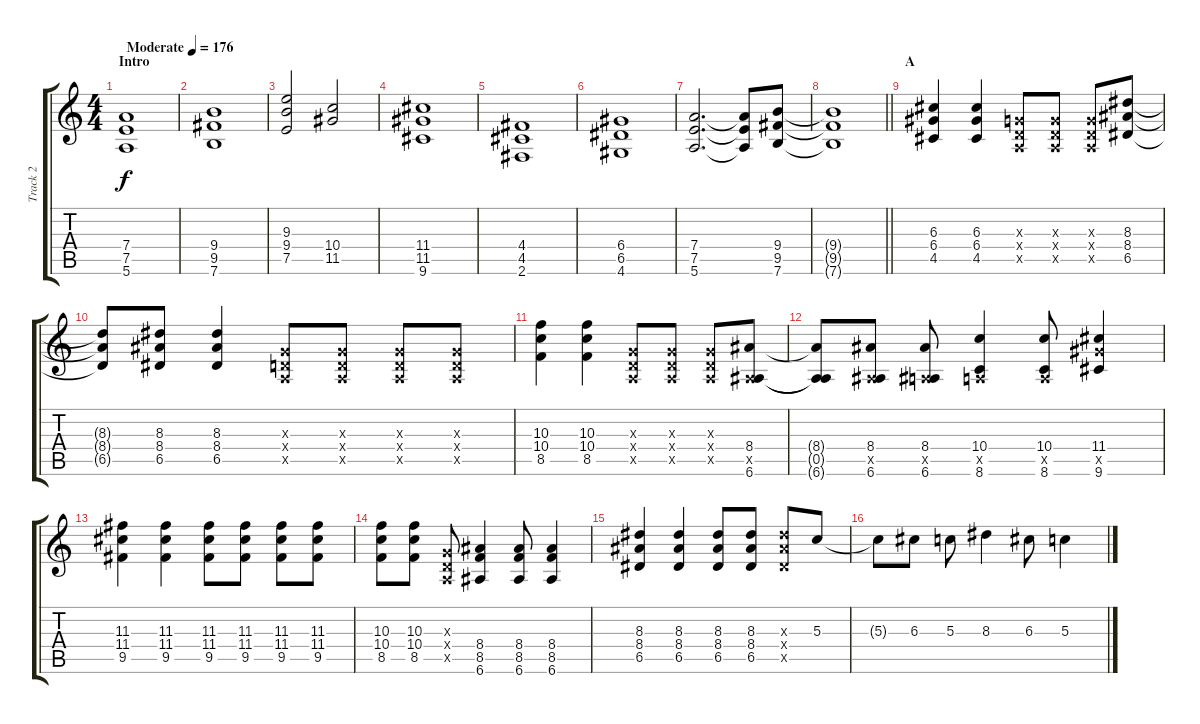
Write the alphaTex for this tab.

\track ("Track 2" "Track 2") {instrument overdrivenguitar}
\staff {score tabs}
\tuning (E4 B3 G3 D3 A2 E2) {hide}
\ts (4 4)
\section ("" "Intro")
\tempo (176 "Moderate")
\clef g2
\ks c
(7.4 7.5 5.6).1{dy f instrument overdrivenguitar} |
(9.4 9.5 7.6).1 |
(9.3 9.4 7.5).2 (10.4 11.5).2 |
(11.4 11.5 9.6).1 |
(4.4 4.5 2.6).1 |
(6.4 6.5 4.6).1 |
(7.4 7.5 5.6).2{d} (7.4{t} 7.5{t} 5.6{t}).8 (9.4 9.5 7.6).8 |
\barLineRight lightlight
(9.4{t} 9.5{t} 7.6{t}).1 |
\section ("" "A")
(6.3 6.4 4.5).4 (6.3 6.4 4.5).4 (0.3{x} 0.4{x} 0.5{x}).8 (0.3{x} 0.4{x} 0.5{x}).8 (0.3{x} 0.4{x} 0.5{x}).8 (8.3 8.4 6.5).8 |
(8.3{t} 8.4{t} 6.5{t}).8 (8.3 8.4 6.5).8 (8.3 8.4 6.5).4 (0.3{x} 0.4{x} 0.5{x}).8 (0.3{x} 0.4{x} 0.5{x}).8 (0.3{x} 0.4{x} 0.5{x}).8 (0.3{x} 0.4{x} 0.5{x}).8 |
(10.3 10.4 8.5).4 (10.3 10.4 8.5).4 (0.3{x} 0.4{x} 0.5{x}).8 (0.3{x} 0.4{x} 0.5{x}).8 (0.3{x} 0.4{x} 0.5{x}).8 (8.4 0.5{x} 6.6).8 |
(8.4{t} 0.5{t} 6.6{t}).8 (8.4 0.5{x} 6.6).8 (8.4 0.5{x} 6.6).8 (10.4 0.5{x} 8.6).4 (10.4 0.5{x} 8.6).8 (11.4 11.5{x} 9.6).4 |
(11.3 11.4 9.5).4 (11.3 11.4 9.5).4 (11.3 11.4 9.5).8 (11.3 11.4 9.5).8 (11.3 11.4 9.5).8 (11.3 11.4 9.5).8 |
(10.3 10.4 8.5).8 (10.3 10.4 8.5).8 (0.3{x} 0.4{x} 0.5{x}).8 (8.4 8.5 6.6).4 (8.4 8.5 6.6).8 (8.4 8.5 6.6).4 |
(8.3 8.4 6.5).4 (8.3 8.4 6.5).4 (8.3 8.4 6.5).8 (8.3 8.4 6.5).8 (8.3{x} 8.4{x} 6.5{x}).8 5.3.8 |
5.3{t}.8 6.3.8 5.3.8 8.3.4 6.3.8 5.3.4
